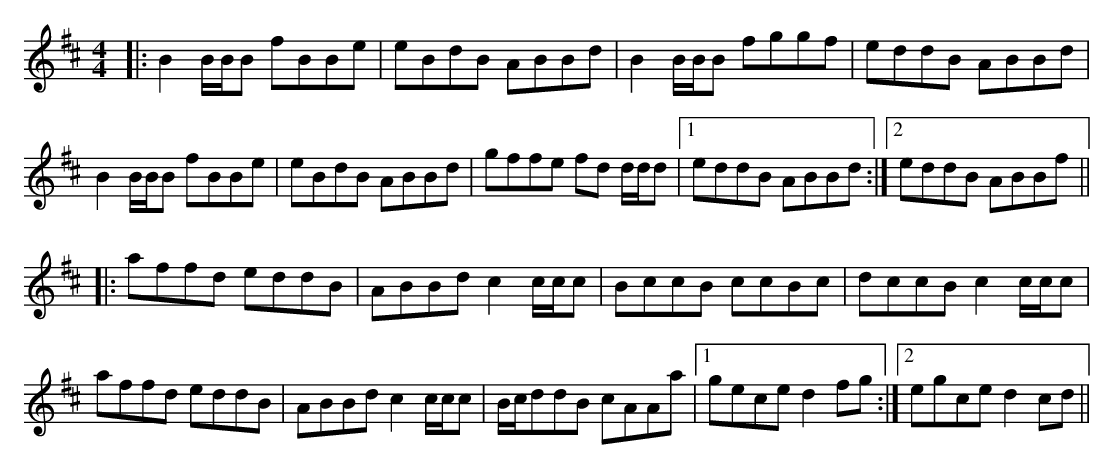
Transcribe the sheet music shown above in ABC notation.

X:1
M:4/4
K:Bmin
|:B2 B/B/B fBBe|eBdB ABBd|B2 B/B/B fggf|eddB ABBd|
B2 B/B/B fBBe|eBdB ABBd|gffe fd d/d/d|1 eddB ABBd:|2 eddB ABBf||
|:affd eddB|ABBd c2 c/c/c|BccB ccBc|dccB c2 c/c/c|
affd eddB|ABBd c2 c/c/c|/B/c/ddB cAAa|1 gece d2 fg:|2 egce d2 cd||
